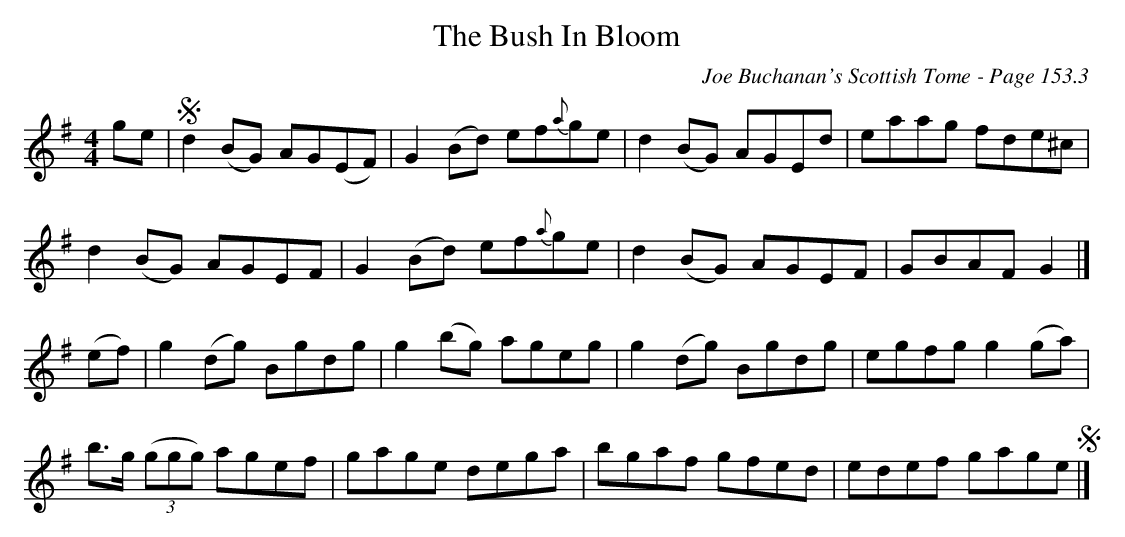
X:1
T:Bush In Bloom, The
C:Joe Buchanan's Scottish Tome - Page 153.3
L:1/8
M:4/4
K:G
ge |S d2 (BG) AG(EF) | G2 (Bd) ef{a}ge | d2 (BG) AGEd | eaag fde^c |
d2 (BG) AGEF | G2 (Bd) ef{a}ge | d2 (BG) AGEF | GBAF G2 |]
(ef) | g2 (dg) Bgdg | g2 (bg) ageg | g2 (dg) Bgdg | egfg g2 (ga) |
b>g ((3ggg) agef | gage dega | bgaf gfed | edef gage S|]
